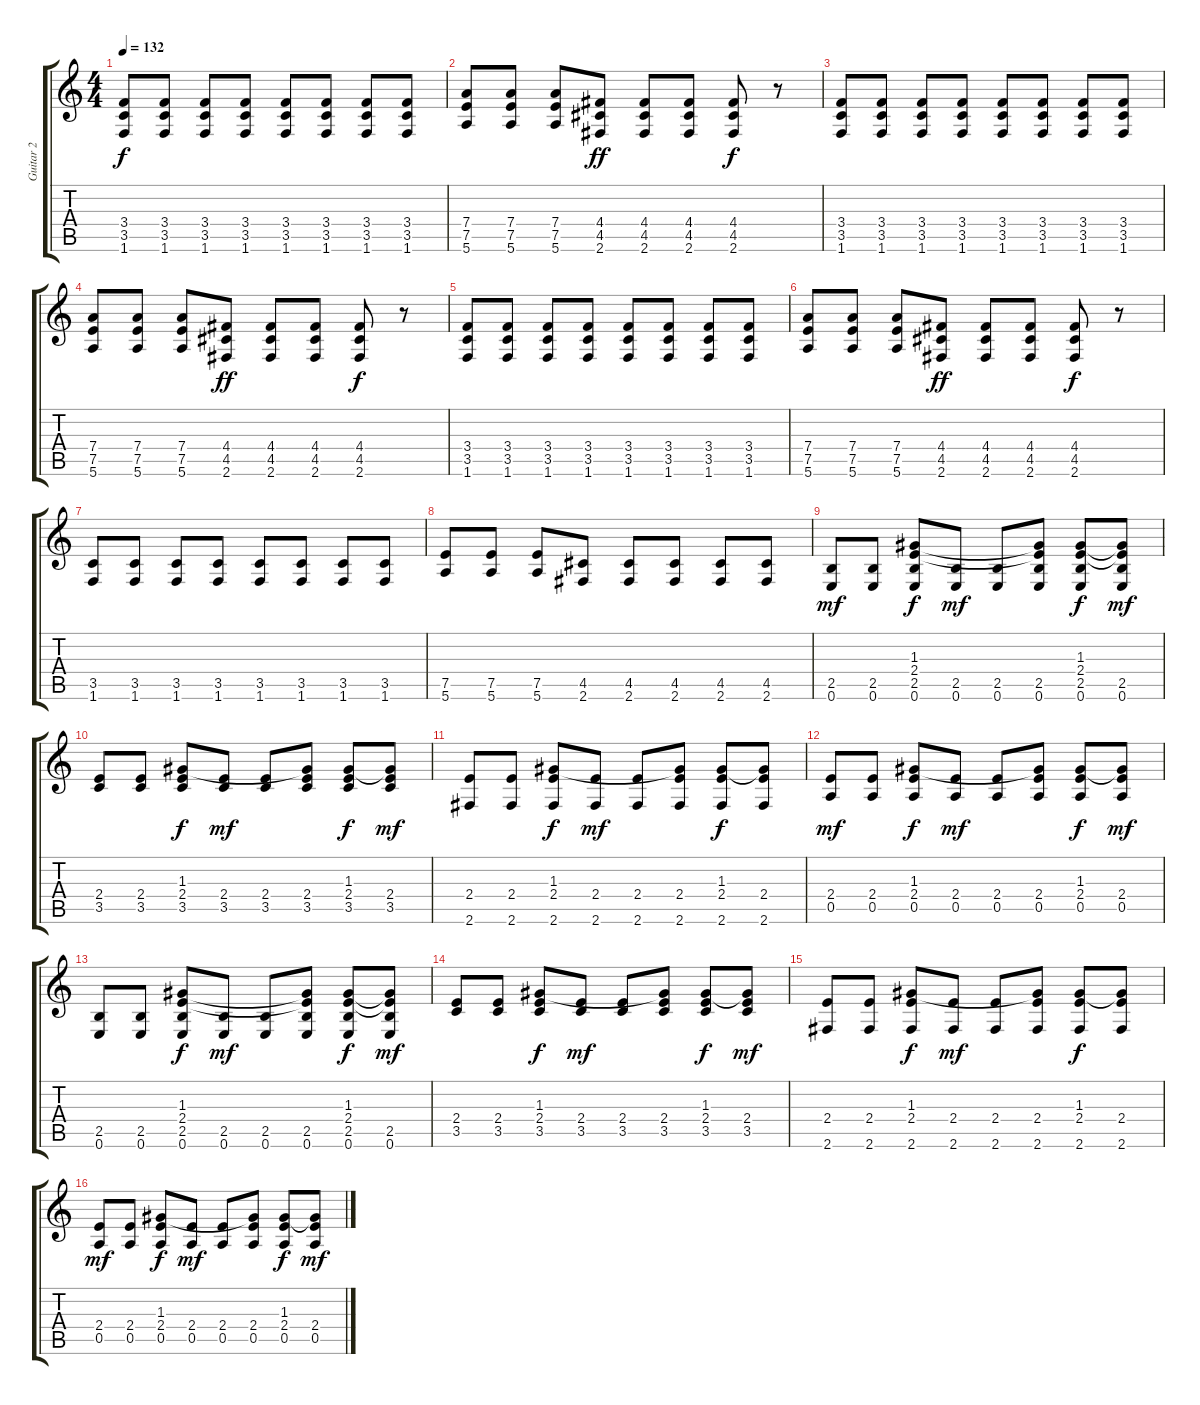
\track ("Guitar 2" "Guitar 2") {instrument electricguitarclean}
\staff {score tabs}
\tuning (E4 B3 G3 D3 A2 E2) {hide}
\ts (4 4)
\tempo 132
\clef g2
\ks c
(3.4 3.5 1.6).8{dy f volume 13 instrument overdrivenguitar} (3.4 3.5 1.6).8 (3.4 3.5 1.6).8 (3.4 3.5 1.6).8 (3.4 3.5 1.6).8 (3.4 3.5 1.6).8 (3.4 3.5 1.6).8 (3.4 3.5 1.6).8 |
(7.4 7.5 5.6).8 (7.4 7.5 5.6).8 (7.4 7.5 5.6).8 (4.4 4.5 2.6).8{dy ff} (4.4 4.5 2.6).8 (4.4 4.5 2.6).8 (4.4 4.5 2.6).8{dy f} r.8 |
(3.4 3.5 1.6).8{volume 13 instrument overdrivenguitar} (3.4 3.5 1.6).8 (3.4 3.5 1.6).8 (3.4 3.5 1.6).8 (3.4 3.5 1.6).8 (3.4 3.5 1.6).8 (3.4 3.5 1.6).8 (3.4 3.5 1.6).8 |
(7.4 7.5 5.6).8 (7.4 7.5 5.6).8 (7.4 7.5 5.6).8 (4.4 4.5 2.6).8{dy ff} (4.4 4.5 2.6).8 (4.4 4.5 2.6).8 (4.4 4.5 2.6).8{dy f} r.8 |
(3.4 3.5 1.6).8{volume 13 instrument overdrivenguitar} (3.4 3.5 1.6).8 (3.4 3.5 1.6).8 (3.4 3.5 1.6).8 (3.4 3.5 1.6).8 (3.4 3.5 1.6).8 (3.4 3.5 1.6).8 (3.4 3.5 1.6).8 |
(7.4 7.5 5.6).8 (7.4 7.5 5.6).8 (7.4 7.5 5.6).8 (4.4 4.5 2.6).8{dy ff} (4.4 4.5 2.6).8 (4.4 4.5 2.6).8 (4.4 4.5 2.6).8{dy f} r.8 |
(3.5 1.6).8{instrument electricguitarclean} (3.5 1.6).8 (3.5 1.6).8 (3.5 1.6).8 (3.5 1.6).8 (3.5 1.6).8 (3.5 1.6).8 (3.5 1.6).8 |
(7.5 5.6).8 (7.5 5.6).8 (7.5 5.6).8 (4.5 2.6).8 (4.5 2.6).8 (4.5 2.6).8 (4.5 2.6).8 (4.5 2.6).8 |
(2.5 0.6).8{dy mf} (2.5 0.6).8 (1.3 2.4 2.5 0.6).8{dy f} (2.5 0.6).8{dy mf} (2.5 0.6).8 (1.3{t} 2.4{t} 2.5 0.6).8 (1.3 2.4 2.5 0.6).8{dy f} (1.3{t} 2.4{t} 2.5 0.6).8{dy mf} |
(2.4 3.5).8 (2.4 3.5).8 (1.3 2.4 3.5).8{dy f} (2.4 3.5).8{dy mf} (2.4 3.5).8 (1.3{t} 2.4 3.5).8 (1.3 2.4 3.5).8{dy f} (1.3{t} 2.4 3.5).8{dy mf} |
(2.4 2.6).8 (2.4 2.6).8 (1.3 2.4 2.6).8{dy f} (2.4 2.6).8{dy mf} (2.4 2.6).8 (1.3{t} 2.4 2.6).8 (1.3 2.4 2.6).8{dy f} (1.3{t} 2.4 2.6).8 |
(2.4 0.5).8{dy mf} (2.4 0.5).8 (1.3 2.4 0.5).8{dy f} (2.4 0.5).8{dy mf} (2.4 0.5).8 (1.3{t} 2.4 0.5).8 (1.3 2.4 0.5).8{dy f} (1.3{t} 2.4 0.5).8{dy mf} |
(2.5 0.6).8 (2.5 0.6).8 (1.3 2.4 2.5 0.6).8{dy f} (2.5 0.6).8{dy mf} (2.5 0.6).8 (1.3{t} 2.4{t} 2.5 0.6).8 (1.3 2.4 2.5 0.6).8{dy f} (1.3{t} 2.4{t} 2.5 0.6).8{dy mf} |
(2.4 3.5).8 (2.4 3.5).8 (1.3 2.4 3.5).8{dy f} (2.4 3.5).8{dy mf} (2.4 3.5).8 (1.3{t} 2.4 3.5).8 (1.3 2.4 3.5).8{dy f} (1.3{t} 2.4 3.5).8{dy mf} |
(2.4 2.6).8 (2.4 2.6).8 (1.3 2.4 2.6).8{dy f} (2.4 2.6).8{dy mf} (2.4 2.6).8 (1.3{t} 2.4 2.6).8 (1.3 2.4 2.6).8{dy f} (1.3{t} 2.4 2.6).8 |
(2.4 0.5).8{dy mf} (2.4 0.5).8 (1.3 2.4 0.5).8{dy f} (2.4 0.5).8{dy mf} (2.4 0.5).8 (1.3{t} 2.4 0.5).8 (1.3 2.4 0.5).8{dy f} (1.3{t} 2.4 0.5).8{dy mf}
